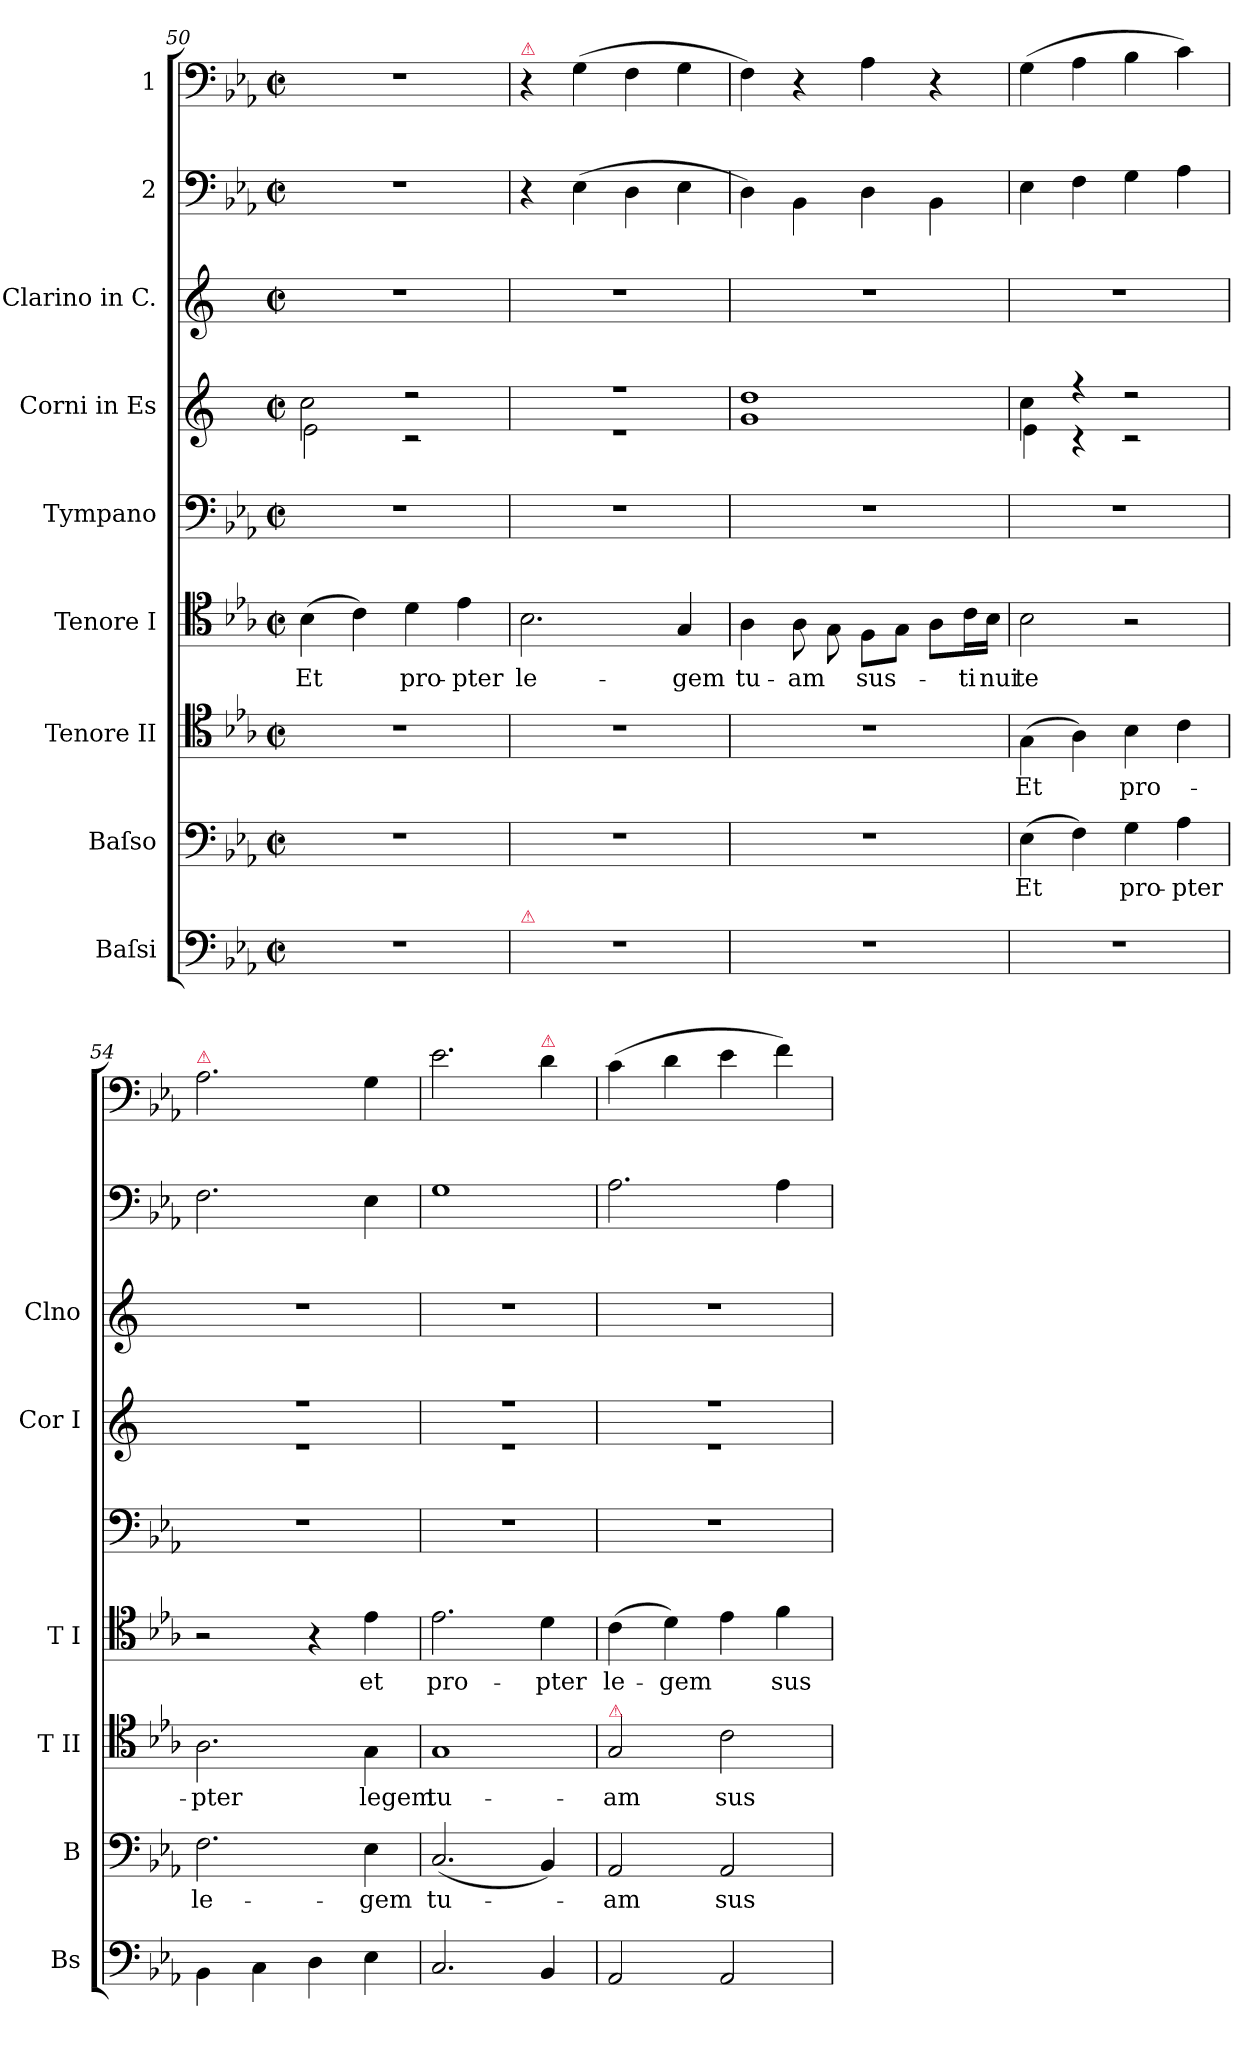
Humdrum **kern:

**kern	**kern	**text	**kern	**text	**kern	**text	**kern	**kern	**kern	**kern	**kern
*part9	*part8	*part8	*part7	*part7	*part6	*part6	*part5	*part4	*part3	*part2	*part1
*staff9	*staff8	*staff8	*staff7	*staff7	*staff6	*staff6	*staff5	*staff4	*staff3	*staff2	*staff1
*I"Baſsi	*I"Baſso	*	*I"Tenore II	*	*I"Tenore I	*	*I"Tympano	*I"Corni in Es	*I"Clarino in C.	*I"2	*I"1
*I'Bs	*I'B	*	*I'T II	*	*I'T I	*	*	*I'Cor I	*I'Clno	*	*
*clefF4	*clefF4	*	*clefC4	*	*clefC4	*	*clefF4	*clefG2	*clefG2	*clefF4	*clefF4
*	*	*	*	*	*	*	*	*ITrd5c9	*	*	*
*k[b-e-a-]	*k[b-e-a-]	*	*k[b-e-a-]	*	*k[b-e-a-]	*	*k[b-e-a-]	*k[b-e-a-]	*k[]	*k[b-e-a-]	*k[b-e-a-]
*E-:	*E-:	*	*E-:	*	*E-:	*	*E-:	*	*	*E-:	*E-:
*M2/2	*M2/2	*	*M2/2	*	*M2/2	*	*M2/2	*M2/2	*M2/2	*M2/2	*M2/2
*met(c|)	*met(c|)	*	*met(c|)	*	*met(c|)	*	*met(c|)	*met(c|)	*met(c|)	*met(c|)	*met(c|)
=50	=50	=50	=50	=50	=50	=50	=50	=50	=50	=50	=50
*	*	*	*	*	*	*	*	*^	*	*	*
1r	1r	.	1r	.	(>4B-\	Et	1r	2e-\	2G\	1r	1r	1r
.	.	.	.	.	4c\)	.	.	.	.	.	.	.
.	.	.	.	.	4d\	pro-	.	2r	2r	.	.	.
.	.	.	.	.	4e-\	-pter	.	.	.	.	.	.
=51	=51	=51	=51	=51	=51	=51	=51	=51	=51	=51	=51	=51
!	!	!	!	!	!	!	!	!	!	!	!	!LO:TX:a:color=crimson:t=⚠
!LO:TX:a:color=crimson:t=⚠	!	!	!	!	!	!	!	!	!	!	!	!
1r	1r	.	1r	.	2.B-\	le-	1r	1r	1r	1r	4r	4r
.	.	.	.	.	.	.	.	.	.	.	(>4E-\	(>4G\
.	.	.	.	.	.	.	.	.	.	.	4D\	4F\
.	.	.	.	.	4G/	-gem	.	.	.	.	4E-\	4G\
=52	=52	=52	=52	=52	=52	=52	=52	=52	=52	=52	=52	=52
1r	1r	.	1r	.	4A-\	tu-	1r	1f/	1B-/	1r	4D\)	4F\)
.	.	.	.	.	8A-\	-am	.	.	.	.	4BB-\	4r
.	.	.	.	.	8G\	.	.	.	.	.	.	.
.	.	.	.	.	8F\L	sus-	.	.	.	.	4D\	4A-\
.	.	.	.	.	8G\J	.	.	.	.	.	.	.
.	.	.	.	.	8A-\L	.	.	.	.	.	4BB-\	4r
.	.	.	.	.	16c\L	-ti	.	.	.	.	.	.
.	.	.	.	.	16B-\JJ	-nui	.	.	.	.	.	.
=53	=53	=53	=53	=53	=53	=53	=53	=53	=53	=53	=53	=53
1r	(>4E-\	Et	(>4G\	Et	2B-\	te	1r	4e-\	4G\	1r	4E-\	(>4G\
.	4F\)	.	4A-\)	.	.	.	.	4r	4r	.	4F\	4A-\
.	4G\	pro-	4B-\	pro-	2r	.	.	2r	2r	.	4G\	4B-\
.	4A-\	-pter	4c\	.	.	.	.	.	.	.	4A-\	4c\)
=54	=54	=54	=54	=54	=54	=54	=54	=54	=54	=54	=54	=54
!	!	!	!	!	!	!	!	!	!	!	!	!LO:TX:a:color=crimson:t=⚠
4BB-\	2.F\	le-	2.A-\	-pter	2r	.	1r	1r	1r	1r	2.F\	2.A-\
4C\	.	.	.	.	.	.	.	.	.	.	.	.
4D\	.	.	.	.	4r	.	.	.	.	.	.	.
4E-\	4E-\	-gem	4G\	legem	4e-\	et	.	.	.	.	4E-\	4G\
=55	=55	=55	=55	=55	=55	=55	=55	=55	=55	=55	=55	=55
2.C/	(<2.C/	tu-	1G/	tu-	2.e-\	pro-	1r	1r	1r	1r	1G\	2.e-\
!	!	!	!	!	!	!	!	!	!	!	!	!LO:TX:a:color=crimson:t=⚠
4BB-/	4BB-/)	.	.	.	4d\	-pter	.	.	.	.	.	4d\
=56	=56	=56	=56	=56	=56	=56	=56	=56	=56	=56	=56	=56
!	!	!	!LO:TX:a:color=crimson:t=⚠	!	!	!	!	!	!	!	!	!
2AA-/	2AA-/	-am	2G/	-am	(>4c\	le-	1r	1r	1r	1r	2.A-\	(>4c\
.	.	.	.	.	4d\)	-gem	.	.	.	.	.	4d\
2AA-/	2AA-/	sus-	2c\	sus-	4e-\	.	.	.	.	.	.	4e-\
.	.	.	.	.	4f\	sus-	.	.	.	.	4A-\	4f\)
*	*	*	*	*	*	*	*	*v	*v	*	*	*
=	=	=	=	=	=	=	=	=	=	=	=
*-	*-	*-	*-	*-	*-	*-	*-	*-	*-	*-	*-
